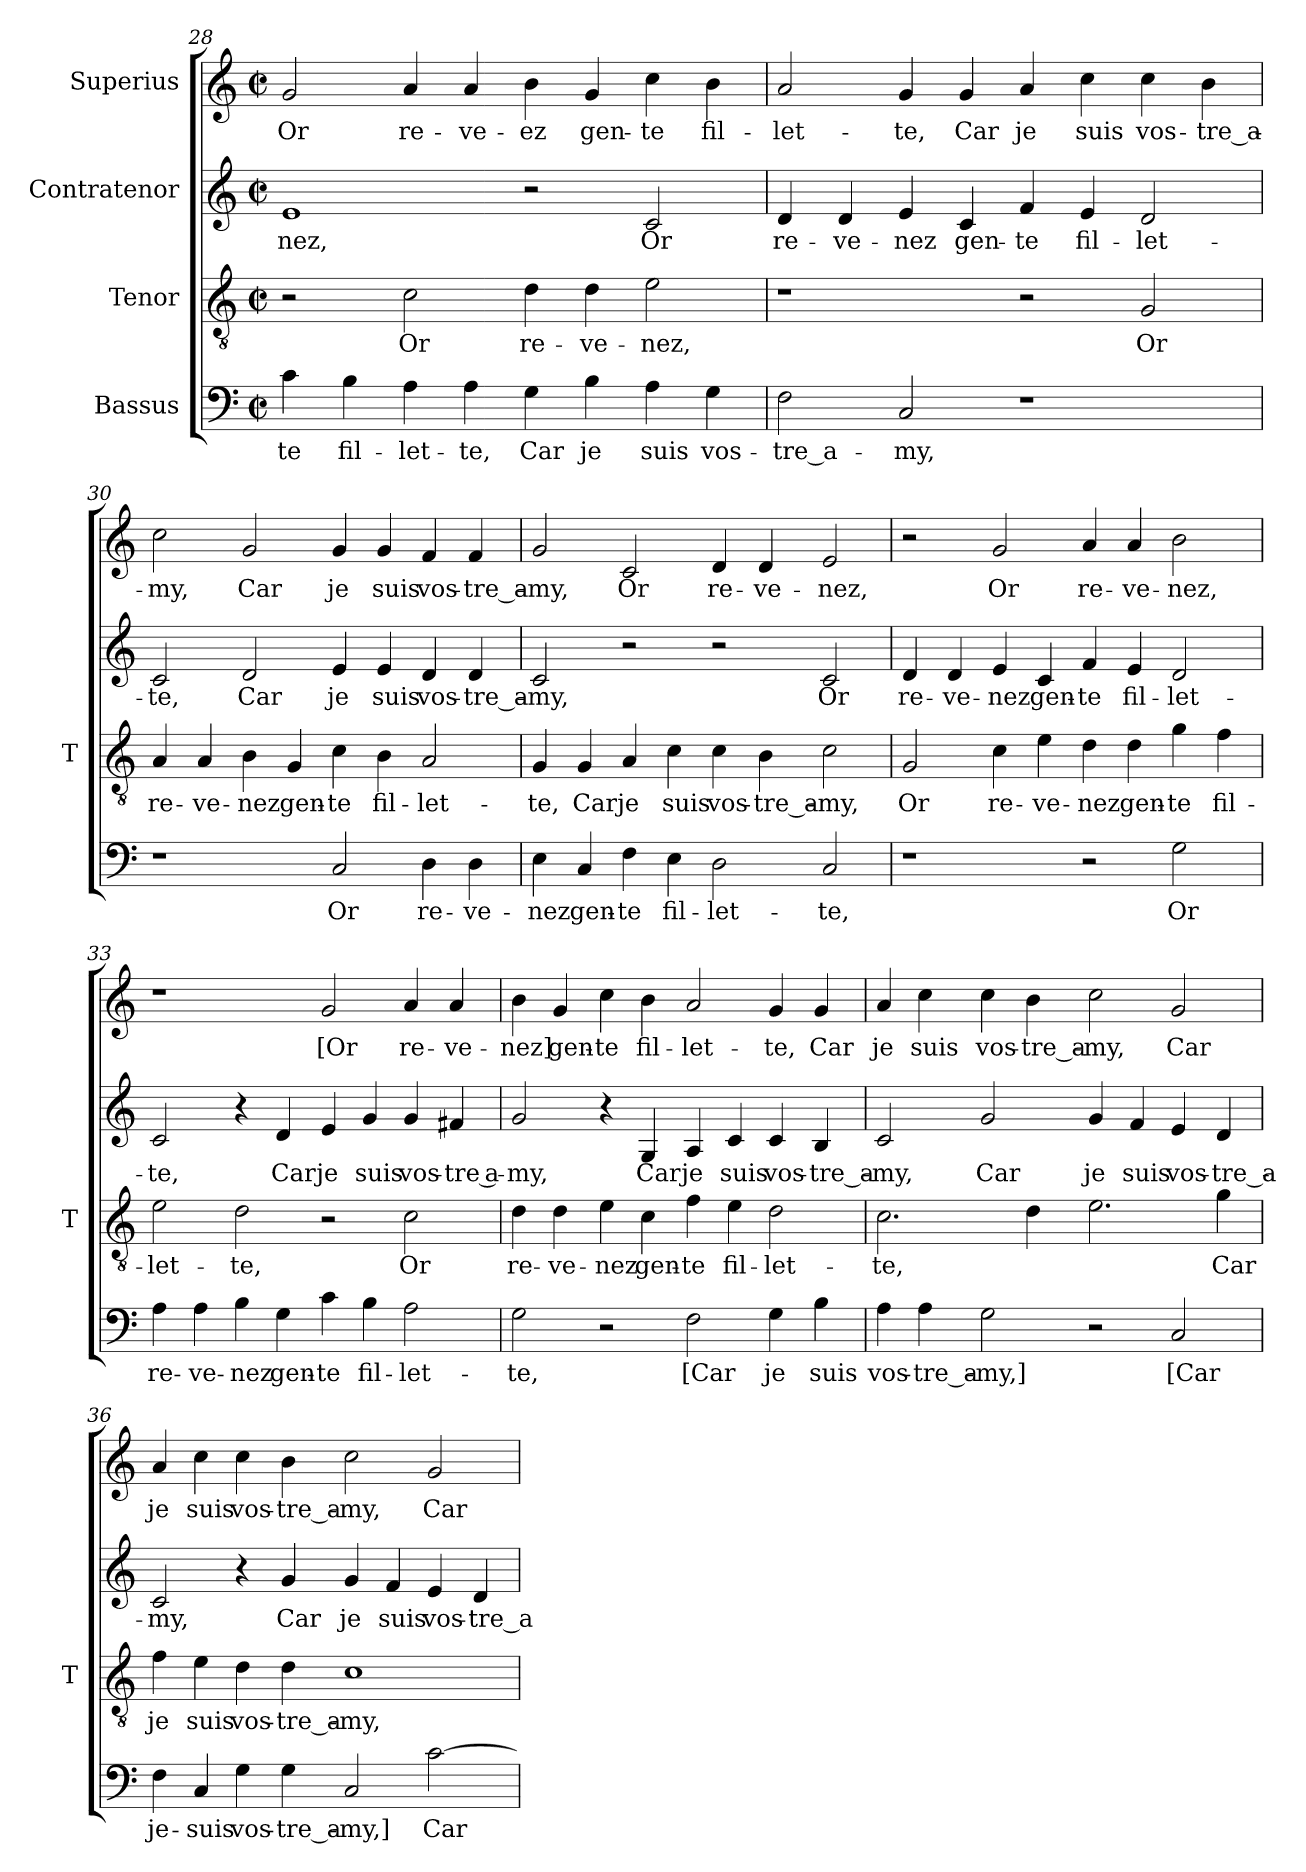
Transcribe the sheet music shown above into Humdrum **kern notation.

**kern	**text	**kern	**text	**kern	**text	**kern	**text
*part4	*part4	*part3	*part3	*part2	*part2	*part1	*part1
*staff4	*staff4	*staff3	*staff3	*staff2	*staff2	*staff1	*staff1
*I"Bassus	*	*I"Tenor	*	*I"Contratenor	*	*I"Superius	*
*	*	*I'T	*	*	*	*	*
*clefF4	*	*clefGv2	*	*clefG2	*	*clefG2	*
*k[]	*	*k[]	*	*k[]	*	*k[]	*
*C:	*	*C:	*	*C:	*	*C:	*
*M2/2	*	*M2/2	*	*M2/2	*	*M2/2	*
*met(c|)	*	*met(c|)	*	*met(c|)	*	*met(c|)	*
=28	=28	=28	=28	=28	=28	=28	=28
4c	-te	2r	.	1e	-nez,	2g	-Or
4B	fil-	.	.	.	.	.	.
4A	let-	2c	-Or	.	.	4a	re-
4A	-te,	.	.	.	.	4a	ve-
4G	-Car	4d	re-	2r	.	4b	-ez
4B	-je	4d	ve-	.	.	4g	gen-
4A	-suis	2e	-nez,	2c	-Or	4cc	-te
4G	vos-	.	.	.	.	4b	fil-
=29	=29	=29	=29	=29	=29	=29	=29
2F	tre_a-	1r	.	4d	re-	2a	let-
.	.	.	.	4d	ve-	.	.
2C	-my,	.	.	4e	-nez	4g	-te,
.	.	.	.	4c	gen-	4g	-Car
1r	.	2r	.	4f	-te	4a	-je
.	.	.	.	4e	fil-	4cc	-suis
.	.	2G	-Or	2d	let-	4cc	vos-
.	.	.	.	.	.	4b	tre_a-
=30	=30	=30	=30	=30	=30	=30	=30
1r	.	4A	re-	2c	-te,	2cc	-my,
.	.	4A	ve-	.	.	.	.
.	.	4B	-nez	2d	-Car	2g	-Car
.	.	4G	gen-	.	.	.	.
2C	-Or	4c	-te	4e	-je	4g	-je
.	.	4B	fil-	4e	-suis	4g	-suis
4D	re-	2A	let-	4d	vos-	4f	vos-
4D	ve-	.	.	4d	tre_a-	4f	tre_a-
!!LO:PB:g=z
=31	=31	=31	=31	=31	=31	=31	=31
4E	-nez	4G	-te,	2c	-my,	2g	-my,
4C	gen-	4G	-Car	.	.	.	.
4F	-te	4A	-je	2r	.	2c	-Or
4E	fil-	4c	-suis	.	.	.	.
2D	let-	4c	vos-	2r	.	4d	re-
.	.	4B	tre_a-	.	.	4d	ve-
2C	-te,	2c	-my,	2c	-Or	2e	-nez,
=32	=32	=32	=32	=32	=32	=32	=32
1r	.	2G	-Or	4d	re-	2r	.
.	.	.	.	4d	ve-	.	.
.	.	4c	re-	4e	-nez	2g	-Or
.	.	4e	ve-	4c	gen-	.	.
2r	.	4d	-nez	4f	-te	4a	re-
.	.	4d	gen-	4e	fil-	4a	ve-
2G	-Or	4g	-te	2d	let-	2b	-nez,
.	.	4f	fil-	.	.	.	.
=33	=33	=33	=33	=33	=33	=33	=33
4A	re-	2e	let-	2c	-te,	1r	.
4A	ve-	.	.	.	.	.	.
4B	-nez	2d	-te,	4r	.	.	.
4G	gen-	.	.	4d	-Car	.	.
4c	-te	2r	.	4e	-je	2g	-[Or
4B	fil-	.	.	4g	-suis	.	.
2A	let-	2c	-Or	4g	vos-	4a	re-
.	.	.	.	4f#X	tre a-	4a	ve-
!!LO:PB:g=z
=34	=34	=34	=34	=34	=34	=34	=34
2G	-te,	4d	re-	2g	-my,	4b	-nez]
.	.	4d	ve-	.	.	4g	gen-
2r	.	4e	-nez	4r	.	4cc	-te
.	.	4c	gen-	4G	-Car	4b	fil-
2F	-[Car	4f	-te	4A	-je	2a	let-
.	.	4e	fil-	4c	-suis	.	.
4G	-je	2d	let-	4c	vos-	4g	-te,
4B	-suis	.	.	4B	tre_a-	4g	-Car
=35	=35	=35	=35	=35	=35	=35	=35
4A	vos-	2.c	-te,	2c	-my,	4a	-je
4A	tre_a-	.	.	.	.	4cc	-suis
2G	-my,]	.	.	2g	-Car	4cc	vos-
.	.	4d	.	.	.	4b	tre_a-
2r	.	2.e	.	4g	-je	2cc	-my,
.	.	.	.	4f	-suis	.	.
2C	-[Car	.	.	4e	vos-	2g	-Car
.	.	4g	-Car	4d	tre_a-	.	.
=36	=36	=36	=36	=36	=36	=36	=36
4F	je-	4f	-je	2c	-my,	4a	-je
4C	-suis	4e	-suis	.	.	4cc	-suis
4G	vos-	4d	vos-	4r	.	4cc	vos-
4G	tre_a-	4d	tre_a-	4g	-Car	4b	tre_a-
2C	-my,]	1c	-my,	4g	-je	2cc	-my,
.	.	.	.	4f	-suis	.	.
[2c	-Car	.	.	4e	vos-	2g	-Car
.	.	.	.	4d	tre_a-	.	.
=	=	=	=	=	=	=	=
*-	*-	*-	*-	*-	*-	*-	*-
